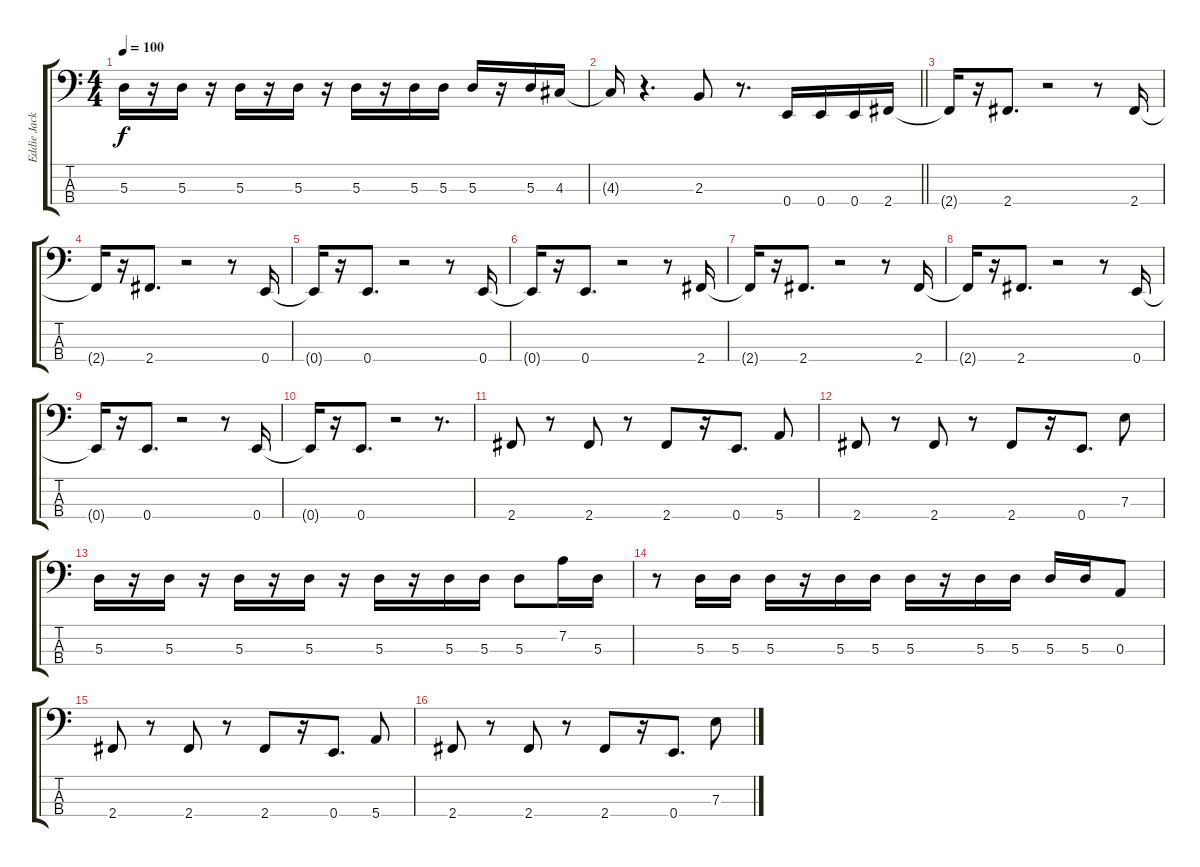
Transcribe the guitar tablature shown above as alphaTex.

\track ("Eddie Jackson" "Eddie Jack") {instrument electricbassfinger}
\staff {score tabs}
\tuning (G2 D2 A1 E1) {hide}
\ts (4 4)
\tempo 100
\clef f4
\ks c
5.3.16{dy f} r.16 5.3.16 r.16 5.3.16 r.16 5.3.16 r.16 5.3.16 r.16 5.3.16 5.3.16 5.3.16 r.16 5.3.16 4.3.16 |
\barLineRight lightlight
4.3{t}.16 r.4{d} 2.3.8 r.8{d} 0.4.16 0.4.16 0.4.16 2.4.16 |
2.4{t}.16 r.16 2.4.8{d} r.2 r.8 2.4.16 |
2.4{t}.16 r.16 2.4.8{d} r.2 r.8 0.4.16 |
0.4{t}.16 r.16 0.4.8{d} r.2 r.8 0.4.16 |
0.4{t}.16 r.16 0.4.8{d} r.2 r.8 2.4.16 |
2.4{t}.16 r.16 2.4.8{d} r.2 r.8 2.4.16 |
2.4{t}.16 r.16 2.4.8{d} r.2 r.8 0.4.16 |
0.4{t}.16 r.16 0.4.8{d} r.2 r.8 0.4.16 |
0.4{t}.16 r.16 0.4.8{d} r.2 r.8{d} |
2.4.8 r.8 2.4.8 r.8 2.4.8 r.16 0.4.8{d} 5.4.8 |
2.4.8 r.8 2.4.8 r.8 2.4.8 r.16 0.4.8{d} 7.3.8 |
5.3.16 r.16 5.3.16 r.16 5.3.16 r.16 5.3.16 r.16 5.3.16 r.16 5.3.16 5.3.16 5.3.8 7.2.16 5.3.16 |
r.8 5.3.16 5.3.16 5.3.16 r.16 5.3.16 5.3.16 5.3.16 r.16 5.3.16 5.3.16 5.3.16 5.3.16 0.3.8 |
2.4.8 r.8 2.4.8 r.8 2.4.8 r.16 0.4.8{d} 5.4.8 |
2.4.8 r.8 2.4.8 r.8 2.4.8 r.16 0.4.8{d} 7.3.8
